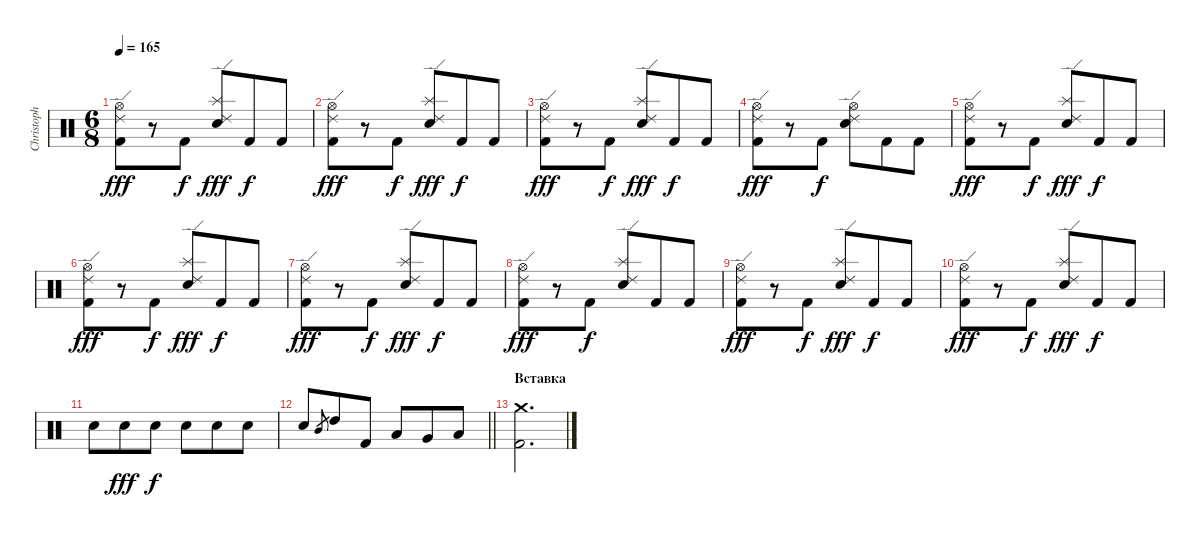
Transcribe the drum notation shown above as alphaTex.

\track ("Christoph Schneider" "Christoph ") {instrument percussion}
\staff {score}
\articulation defaults
\ts (6 8)
\tempo 165
\clef neutral
\ks c
("Hi-Hat (open)" "Kick (hit) 2" "Ride (edge) 2").8{dy fff} r.8 "Kick (hit) 2".8{dy f} ("Splash (hit)" "Electric Snare (hit)" "Ride (edge) 2").8{dy fff} "Kick (hit) 2".8{dy f} "Kick (hit) 2".8 |
("Hi-Hat (open)" "Kick (hit) 2" "Ride (edge) 2").8{dy fff} r.8 "Kick (hit) 2".8{dy f} ("Splash (hit)" "Electric Snare (hit)" "Ride (edge) 2").8{dy fff} "Kick (hit) 2".8{dy f} "Kick (hit) 2".8 |
("Hi-Hat (open)" "Kick (hit) 2" "Ride (edge) 2").8{dy fff} r.8 "Kick (hit) 2".8{dy f} ("Splash (hit)" "Electric Snare (hit)" "Ride (edge) 2").8{dy fff} "Kick (hit) 2".8{dy f} "Kick (hit) 2".8 |
("Hi-Hat (open)" "Kick (hit) 2" "Ride (edge) 2").8{dy fff} r.8 "Kick (hit) 2".8{dy f} ("Hi-Hat (open)" "Electric Snare (hit)" "Ride (edge) 2").8 "Kick (hit) 2".8 "Kick (hit) 2".8 |
("Hi-Hat (open)" "Kick (hit) 2" "Ride (edge) 2").8{dy fff} r.8 "Kick (hit) 2".8{dy f} ("Splash (hit)" "Electric Snare (hit)" "Ride (edge) 2").8{dy fff} "Kick (hit) 2".8{dy f} "Kick (hit) 2".8 |
("Hi-Hat (open)" "Kick (hit) 2" "Ride (edge) 2").8{dy fff} r.8 "Kick (hit) 2".8{dy f} ("Splash (hit)" "Electric Snare (hit)" "Ride (edge) 2").8{dy fff} "Kick (hit) 2".8{dy f} "Kick (hit) 2".8 |
("Hi-Hat (open)" "Kick (hit) 2" "Ride (edge) 2").8{dy fff} r.8 "Kick (hit) 2".8{dy f} ("Splash (hit)" "Electric Snare (hit)" "Ride (edge) 2").8{dy fff} "Kick (hit) 2".8{dy f} "Kick (hit) 2".8 |
("Hi-Hat (open)" "Kick (hit) 2" "Ride (edge) 2").8{dy fff} r.8 "Kick (hit) 2".8{dy f} ("Splash (hit)" "Electric Snare (hit)" "Ride (edge) 2").8 "Kick (hit) 2".8 "Kick (hit) 2".8 |
("Hi-Hat (open)" "Kick (hit) 2" "Ride (edge) 2").8{dy fff} r.8 "Kick (hit) 2".8{dy f} ("Splash (hit)" "Electric Snare (hit)" "Ride (edge) 2").8{dy fff} "Kick (hit) 2".8{dy f} "Kick (hit) 2".8 |
("Hi-Hat (open)" "Kick (hit) 2" "Ride (edge) 2").8{dy fff} r.8 "Kick (hit) 2".8{dy f} ("Splash (hit)" "Electric Snare (hit)" "Ride (edge) 2").8{dy fff} "Kick (hit) 2".8{dy f} "Kick (hit) 2".8 |
"Electric Snare (hit)".8 "Electric Snare (hit)".8{dy fff} "Electric Snare (hit)".8{dy f} "Electric Snare (hit)".8 "Electric Snare (hit)".8 "Electric Snare (hit)".8 |
\barLineRight lightlight "Electric Snare (hit)".8 "Mid Tom (hit)".8{gr} "High Tom (hit)".8 "Kick (hit) 2".8 "Low Tom (hit)".8 "Very Low Tom (hit)".8 "Low Floor Tom (hit)".8
|
\section ("" "Вставка")
("Crash medium (hit)" "Kick (hit) 2").2{d}
